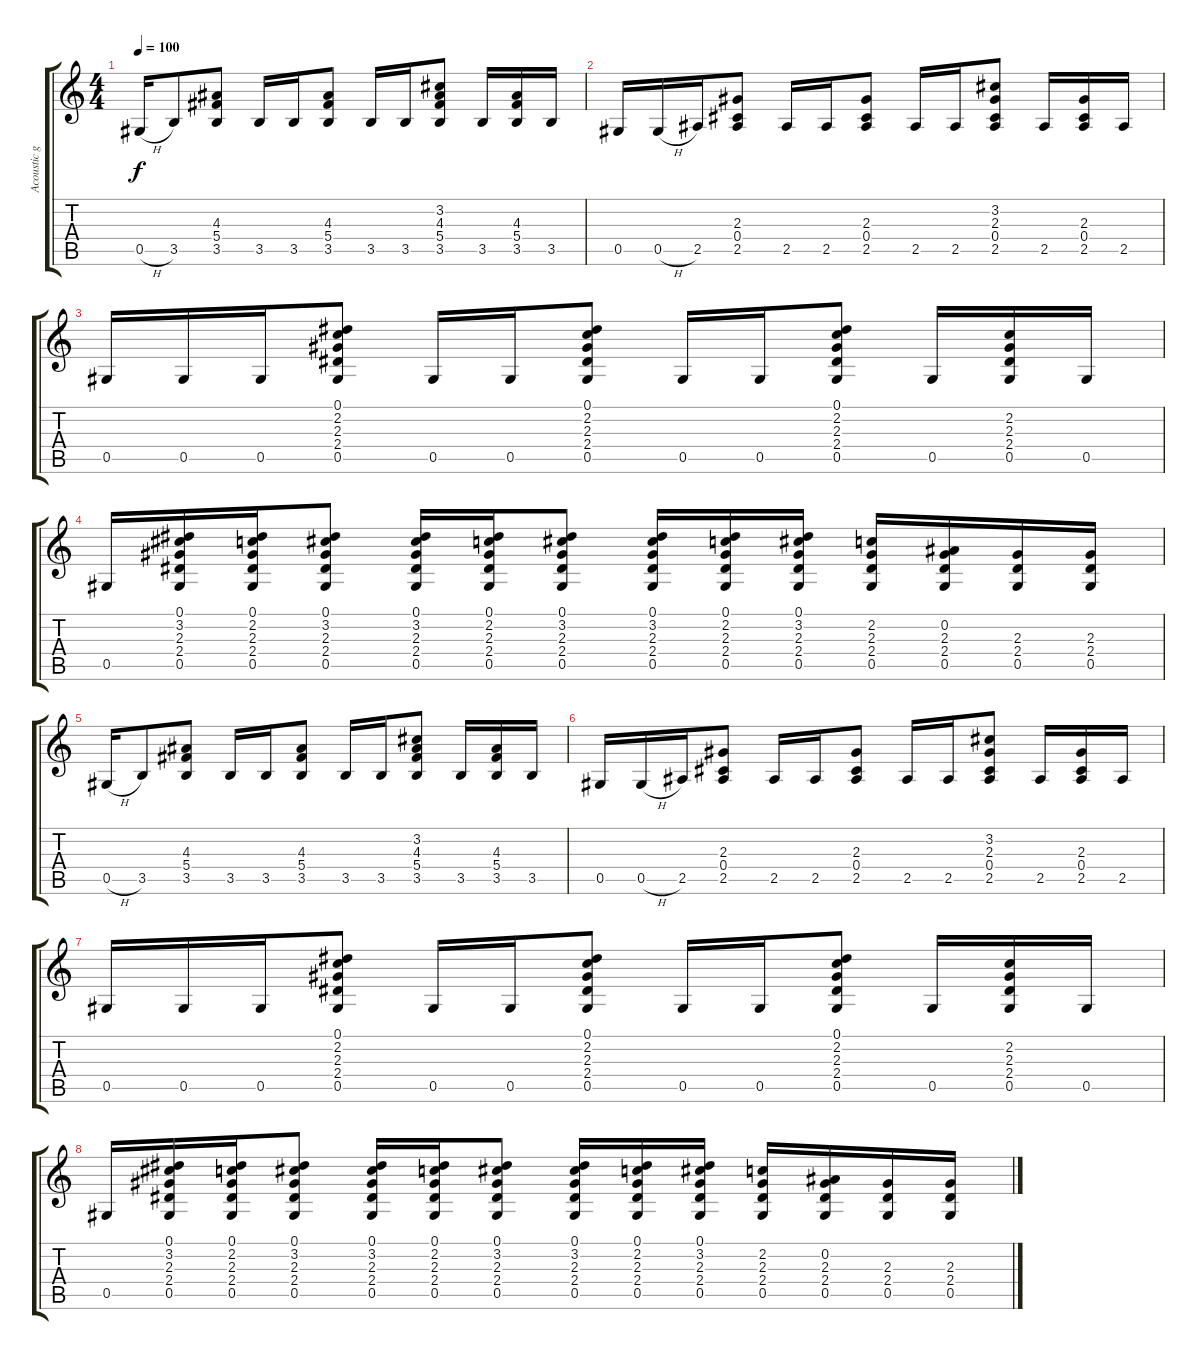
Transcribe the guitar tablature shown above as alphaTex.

\track ("Acoustic guitar" "Acoustic g") {instrument acousticguitarsteel}
\staff {score tabs}
\tuning (Eb4 Bb3 Gb3 Db3 Ab2 Eb2) {hide}
\ts (4 4)
\tempo 100
\clef g2
\ks c
0.5{h}.16{dy f} 3.5.8 (4.3 5.4 3.5).8 3.5.16 3.5.16 (4.3 5.4 3.5).8 3.5.16 3.5.16 (3.2 4.3 5.4 3.5).8 3.5.16 (4.3 5.4 3.5).16 3.5.16 |
0.5.16 0.5{h}.16 2.5.16 (2.3 0.4 2.5).8 2.5.16 2.5.16 (2.3 0.4 2.5).8 2.5.16 2.5.16 (3.2 2.3 0.4 2.5).8 2.5.16 (2.3 0.4 2.5).16 2.5.16 |
0.5.16 0.5.16 0.5.16 (0.1 2.2 2.3 2.4 0.5).8 0.5.16 0.5.16 (0.1 2.2 2.3 2.4 0.5).8 0.5.16 0.5.16 (0.1 2.2 2.3 2.4 0.5).8 0.5.16 (2.2 2.3 2.4 0.5).16 0.5.16 |
0.5.16 (0.1 3.2 2.3 2.4 0.5).16 (0.1 2.2 2.3 2.4 0.5).16 (0.1 3.2 2.3 2.4 0.5).8 (0.1 3.2 2.3 2.4 0.5).16 (0.1 2.2 2.3 2.4 0.5).16 (0.1 3.2 2.3 2.4 0.5).8 (0.1 3.2 2.3 2.4 0.5).16 (0.1 2.2 2.3 2.4 0.5).16 (0.1 3.2 2.3 2.4 0.5).16 (2.2 2.3 2.4 0.5).16 (0.2 2.3 2.4 0.5).16 (2.3 2.4 0.5).16 (2.3 2.4 0.5).16 |
0.5{h}.16 3.5.8 (4.3 5.4 3.5).8 3.5.16 3.5.16 (4.3 5.4 3.5).8 3.5.16 3.5.16 (3.2 4.3 5.4 3.5).8 3.5.16 (4.3 5.4 3.5).16 3.5.16 |
0.5.16 0.5{h}.16 2.5.16 (2.3 0.4 2.5).8 2.5.16 2.5.16 (2.3 0.4 2.5).8 2.5.16 2.5.16 (3.2 2.3 0.4 2.5).8 2.5.16 (2.3 0.4 2.5).16 2.5.16 |
0.5.16 0.5.16 0.5.16 (0.1 2.2 2.3 2.4 0.5).8 0.5.16 0.5.16 (0.1 2.2 2.3 2.4 0.5).8 0.5.16 0.5.16 (0.1 2.2 2.3 2.4 0.5).8 0.5.16 (2.2 2.3 2.4 0.5).16 0.5.16 |
0.5.16 (0.1 3.2 2.3 2.4 0.5).16 (0.1 2.2 2.3 2.4 0.5).16 (0.1 3.2 2.3 2.4 0.5).8 (0.1 3.2 2.3 2.4 0.5).16 (0.1 2.2 2.3 2.4 0.5).16 (0.1 3.2 2.3 2.4 0.5).8 (0.1 3.2 2.3 2.4 0.5).16 (0.1 2.2 2.3 2.4 0.5).16 (0.1 3.2 2.3 2.4 0.5).16 (2.2 2.3 2.4 0.5).16 (0.2 2.3 2.4 0.5).16 (2.3 2.4 0.5).16 (2.3 2.4 0.5).16
